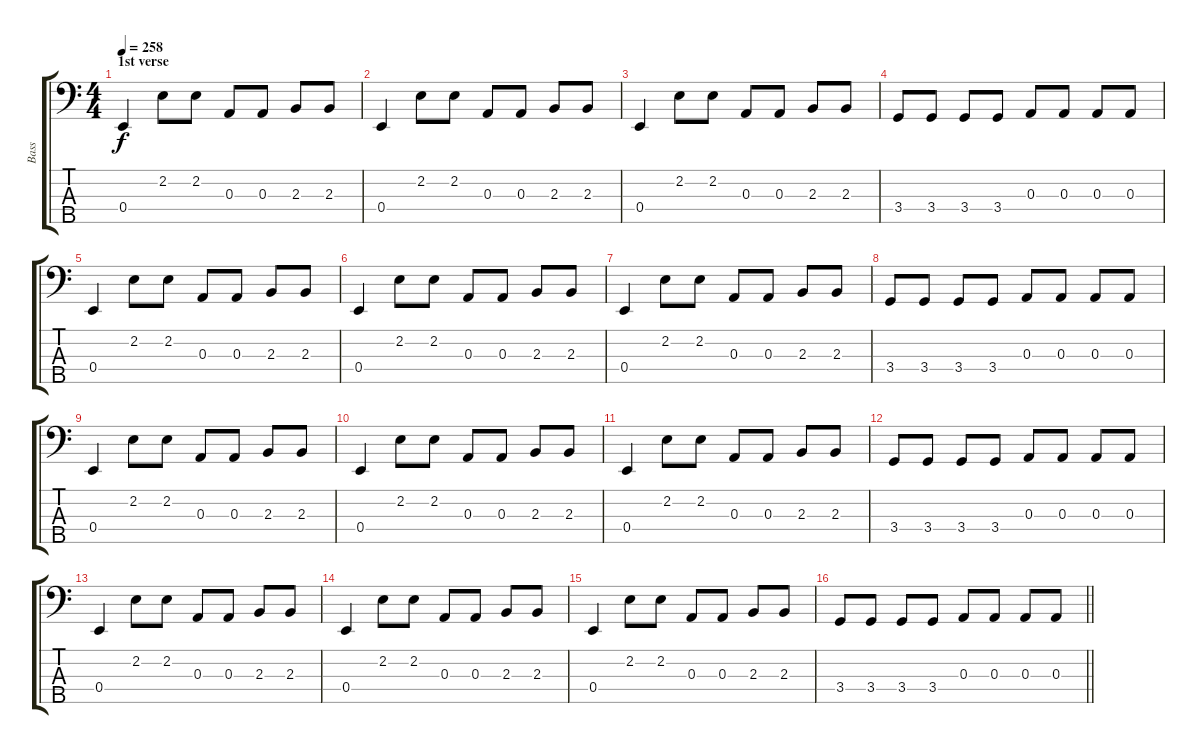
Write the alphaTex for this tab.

\track ("Bass" "Bass") {instrument electricbasspick}
\staff {score tabs}
\tuning (G2 D2 A1 E1 B0) {hide}
\ts (4 4)
\section ("" "1st verse")
\tempo 258
\clef f4
\ks c
0.4.4{dy f} 2.2.8 2.2.8 0.3.8 0.3.8 2.3.8 2.3.8 |
0.4.4 2.2.8 2.2.8 0.3.8 0.3.8 2.3.8 2.3.8 |
0.4.4 2.2.8 2.2.8 0.3.8 0.3.8 2.3.8 2.3.8 |
3.4.8 3.4.8 3.4.8 3.4.8 0.3.8 0.3.8 0.3.8 0.3.8 |
0.4.4 2.2.8 2.2.8 0.3.8 0.3.8 2.3.8 2.3.8 |
0.4.4 2.2.8 2.2.8 0.3.8 0.3.8 2.3.8 2.3.8 |
0.4.4 2.2.8 2.2.8 0.3.8 0.3.8 2.3.8 2.3.8 |
3.4.8 3.4.8 3.4.8 3.4.8 0.3.8 0.3.8 0.3.8 0.3.8 |
0.4.4 2.2.8 2.2.8 0.3.8 0.3.8 2.3.8 2.3.8 |
0.4.4 2.2.8 2.2.8 0.3.8 0.3.8 2.3.8 2.3.8 |
0.4.4 2.2.8 2.2.8 0.3.8 0.3.8 2.3.8 2.3.8 |
3.4.8 3.4.8 3.4.8 3.4.8 0.3.8 0.3.8 0.3.8 0.3.8 |
0.4.4 2.2.8 2.2.8 0.3.8 0.3.8 2.3.8 2.3.8 |
0.4.4 2.2.8 2.2.8 0.3.8 0.3.8 2.3.8 2.3.8 |
0.4.4 2.2.8 2.2.8 0.3.8 0.3.8 2.3.8 2.3.8 |
\barLineRight lightlight
3.4.8 3.4.8 3.4.8 3.4.8 0.3.8 0.3.8 0.3.8 0.3.8
